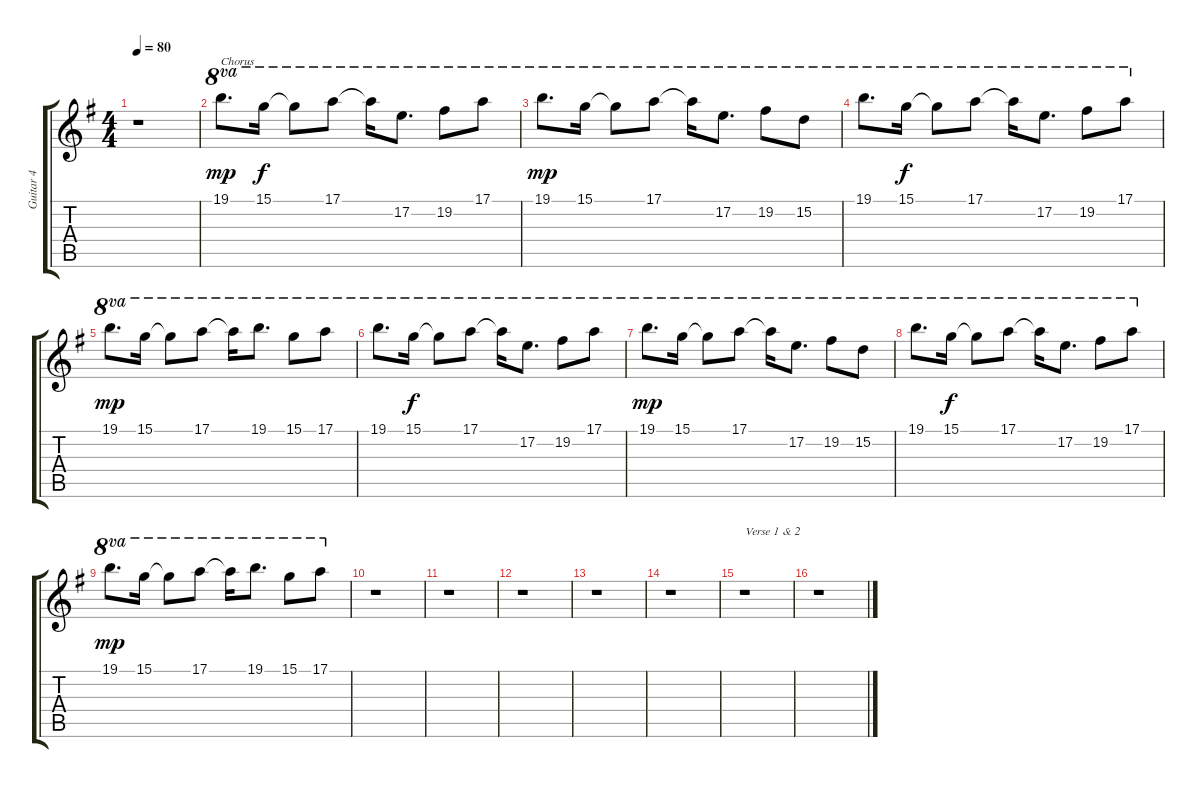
\track ("Guitar 4" "Guitar 4") {instrument distortionguitar}
\staff {score tabs}
\tuning (E4 B3 G3 D3 A2 E2) {hide}
\ts (4 4)
\tempo 80
\clef g2
\ks g
r.1{dy mp} |
19.1.8{d ot 8va txt "Chorus"} 15.1.16{ot 8va dy f} 15.1{t}.8{ot 8va} 17.1.8{ot 8va} 17.1{t}.16{ot 8va} 17.2.8{d ot 8va} 19.2.8{ot 8va} 17.1.8{ot 8va} |
19.1.8{d ot 8va dy mp} 15.1.16{ot 8va} 15.1{t}.8{ot 8va} 17.1.8{ot 8va} 17.1{t}.16{ot 8va} 17.2.8{d ot 8va} 19.2.8{ot 8va} 15.2.8{ot 8va} |
19.1.8{d ot 8va} 15.1.16{ot 8va dy f} 15.1{t}.8{ot 8va} 17.1.8{ot 8va} 17.1{t}.16{ot 8va} 17.2.8{d ot 8va} 19.2.8{ot 8va} 17.1.8{ot 8va} |
19.1.8{d ot 8va dy mp} 15.1.16{ot 8va} 15.1{t}.8{ot 8va} 17.1.8{ot 8va} 17.1{t}.16{ot 8va} 19.1.8{d ot 8va} 15.1.8{ot 8va} 17.1.8{ot 8va} |
19.1.8{d ot 8va} 15.1.16{ot 8va dy f} 15.1{t}.8{ot 8va} 17.1.8{ot 8va} 17.1{t}.16{ot 8va} 17.2.8{d ot 8va} 19.2.8{ot 8va} 17.1.8{ot 8va} |
19.1.8{d ot 8va dy mp} 15.1.16{ot 8va} 15.1{t}.8{ot 8va} 17.1.8{ot 8va} 17.1{t}.16{ot 8va} 17.2.8{d ot 8va} 19.2.8{ot 8va} 15.2.8{ot 8va} |
19.1.8{d ot 8va} 15.1.16{ot 8va dy f} 15.1{t}.8{ot 8va} 17.1.8{ot 8va} 17.1{t}.16{ot 8va} 17.2.8{d ot 8va} 19.2.8{ot 8va} 17.1.8{ot 8va} |
19.1.8{d ot 8va dy mp} 15.1.16{ot 8va} 15.1{t}.8{ot 8va} 17.1.8{ot 8va} 17.1{t}.16{ot 8va} 19.1.8{d ot 8va} 15.1.8{ot 8va} 17.1.8{ot 8va} |
r.1 |
r.1 |
r.1 |
r.1 |
r.1 |
r.1{txt "Verse 1 & 2"} |
r.1
